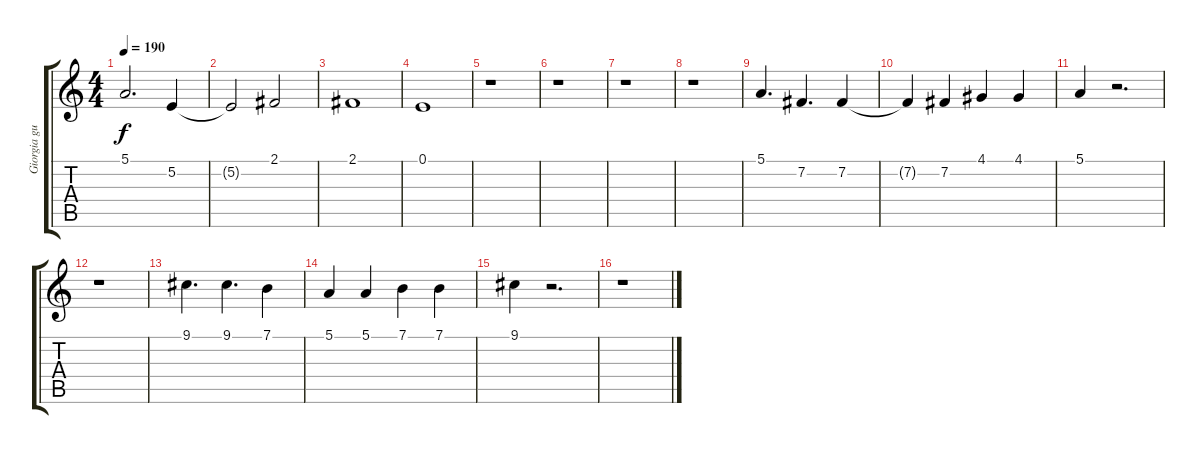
\track ("Giorgia gueglio vocals" "Giorgia gu") {instrument violin}
\staff {score tabs}
\tuning (E4 B3 G3 D3 A2 E2) {hide}
\ts (4 4)
\tempo 190
\clef g2
\ks c
5.1.2{d dy f} 5.2.4 |
5.2{t}.2 2.1.2 |
2.1.1 |
0.1.1 |
r.1 |
r.1 |
r.1 |
r.1 |
5.1.4{d} 7.2.4{d} 7.2.4 |
7.2{t}.4 7.2.4 4.1.4 4.1.4 |
5.1.4 r.2{d} |
r.1 |
9.1.4{d} 9.1.4{d} 7.1.4 |
5.1.4 5.1.4 7.1.4 7.1.4 |
9.1.4 r.2{d} |
r.1
